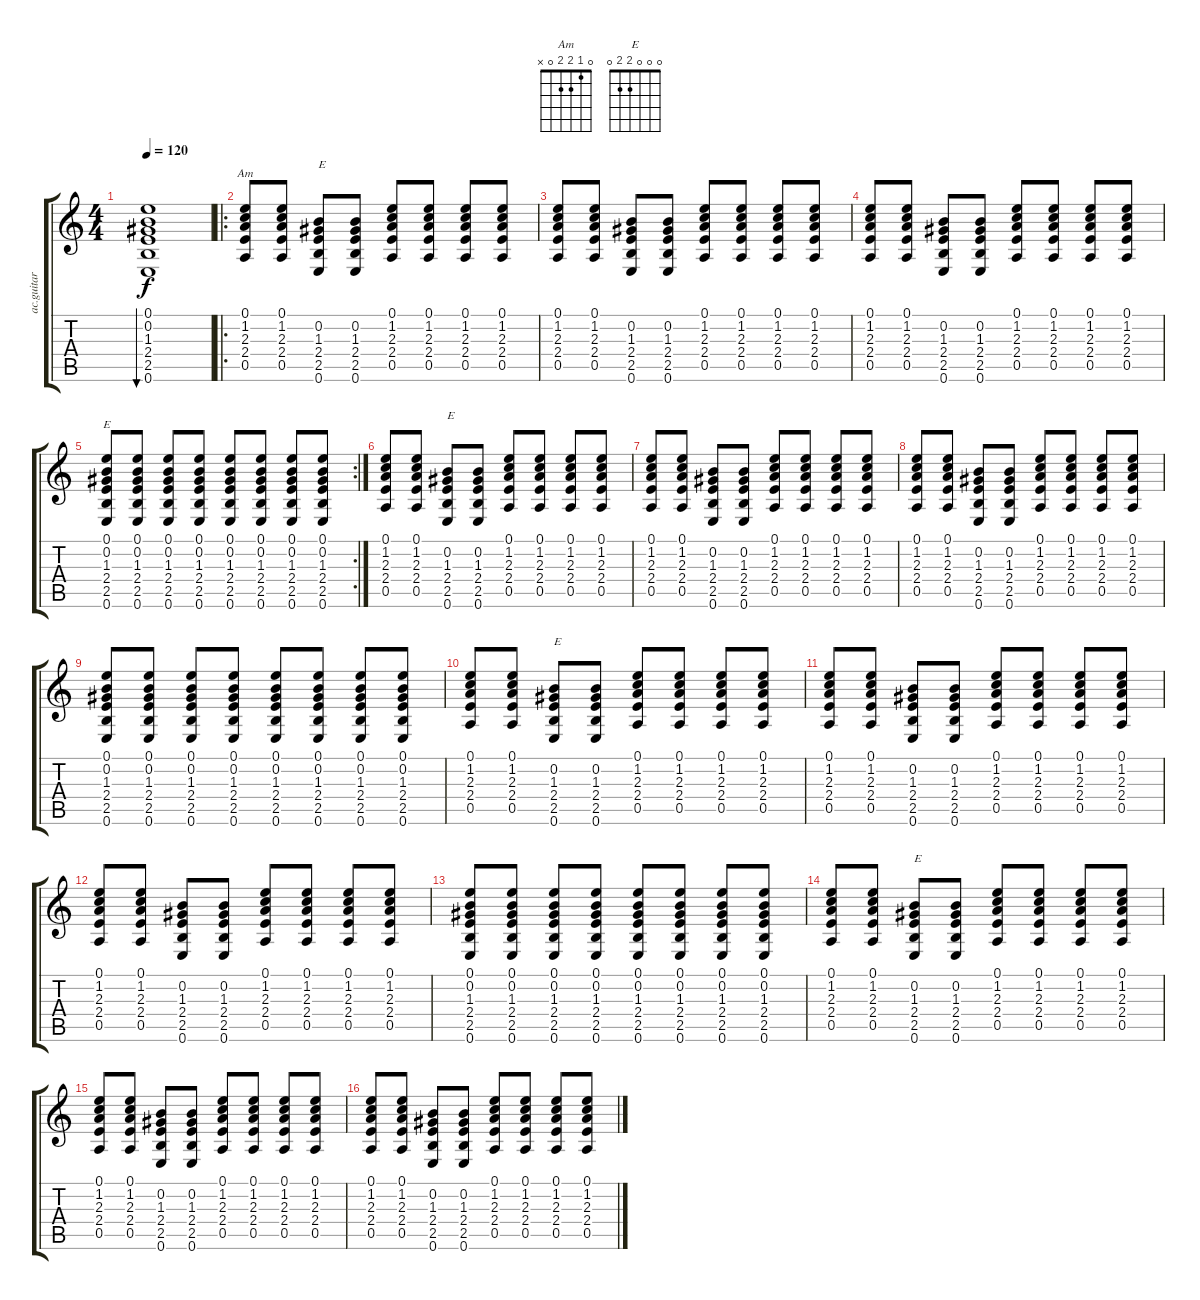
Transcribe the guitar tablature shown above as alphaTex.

\track ("ac.guitar" "ac.guitar") {instrument acousticguitarnylon}
\staff {score tabs}
\tuning (E4 B3 G3 D3 A2 E2) {hide}
\chord ("Am" 0 1 2 2 0 x)
\chord ("E" 0 0 0 2 2 0)
\ts (4 4)
\tempo 120
\clef g2
\ks c
(0.1 0.2 1.3 2.4 2.5 0.6).1{bu 120 dy f instrument acousticguitarnylon} |
\ro
(0.1 1.2 2.3 2.4 0.5).8{ch "Am"} (0.1 1.2 2.3 2.4 0.5).8 (0.2 1.3 2.4 2.5 0.6).8{txt "E"} (0.2 1.3 2.4 2.5 0.6).8 (0.1 1.2 2.3 2.4 0.5).8 (0.1 1.2 2.3 2.4 0.5).8 (0.1 1.2 2.3 2.4 0.5).8 (0.1 1.2 2.3 2.4 0.5).8 |
(0.1 1.2 2.3 2.4 0.5).8 (0.1 1.2 2.3 2.4 0.5).8 (0.2 1.3 2.4 2.5 0.6).8 (0.2 1.3 2.4 2.5 0.6).8 (0.1 1.2 2.3 2.4 0.5).8 (0.1 1.2 2.3 2.4 0.5).8 (0.1 1.2 2.3 2.4 0.5).8 (0.1 1.2 2.3 2.4 0.5).8 |
(0.1 1.2 2.3 2.4 0.5).8 (0.1 1.2 2.3 2.4 0.5).8 (0.2 1.3 2.4 2.5 0.6).8 (0.2 1.3 2.4 2.5 0.6).8 (0.1 1.2 2.3 2.4 0.5).8 (0.1 1.2 2.3 2.4 0.5).8 (0.1 1.2 2.3 2.4 0.5).8 (0.1 1.2 2.3 2.4 0.5).8 |
\rc 2
(0.1 0.2 1.3 2.4 2.5 0.6).8{ch "E"} (0.1 0.2 1.3 2.4 2.5 0.6).8 (0.1 0.2 1.3 2.4 2.5 0.6).8 (0.1 0.2 1.3 2.4 2.5 0.6).8 (0.1 0.2 1.3 2.4 2.5 0.6).8 (0.1 0.2 1.3 2.4 2.5 0.6).8 (0.1 0.2 1.3 2.4 2.5 0.6).8 (0.1 0.2 1.3 2.4 2.5 0.6).8 |
(0.1 1.2 2.3 2.4 0.5).8 (0.1 1.2 2.3 2.4 0.5).8 (0.2 1.3 2.4 2.5 0.6).8{txt "E"} (0.2 1.3 2.4 2.5 0.6).8 (0.1 1.2 2.3 2.4 0.5).8 (0.1 1.2 2.3 2.4 0.5).8 (0.1 1.2 2.3 2.4 0.5).8 (0.1 1.2 2.3 2.4 0.5).8 |
(0.1 1.2 2.3 2.4 0.5).8 (0.1 1.2 2.3 2.4 0.5).8 (0.2 1.3 2.4 2.5 0.6).8 (0.2 1.3 2.4 2.5 0.6).8 (0.1 1.2 2.3 2.4 0.5).8 (0.1 1.2 2.3 2.4 0.5).8 (0.1 1.2 2.3 2.4 0.5).8 (0.1 1.2 2.3 2.4 0.5).8 |
(0.1 1.2 2.3 2.4 0.5).8 (0.1 1.2 2.3 2.4 0.5).8 (0.2 1.3 2.4 2.5 0.6).8 (0.2 1.3 2.4 2.5 0.6).8 (0.1 1.2 2.3 2.4 0.5).8 (0.1 1.2 2.3 2.4 0.5).8 (0.1 1.2 2.3 2.4 0.5).8 (0.1 1.2 2.3 2.4 0.5).8 |
(0.1 0.2 1.3 2.4 2.5 0.6).8 (0.1 0.2 1.3 2.4 2.5 0.6).8 (0.1 0.2 1.3 2.4 2.5 0.6).8 (0.1 0.2 1.3 2.4 2.5 0.6).8 (0.1 0.2 1.3 2.4 2.5 0.6).8 (0.1 0.2 1.3 2.4 2.5 0.6).8 (0.1 0.2 1.3 2.4 2.5 0.6).8 (0.1 0.2 1.3 2.4 2.5 0.6).8 |
(0.1 1.2 2.3 2.4 0.5).8 (0.1 1.2 2.3 2.4 0.5).8 (0.2 1.3 2.4 2.5 0.6).8{txt "E"} (0.2 1.3 2.4 2.5 0.6).8 (0.1 1.2 2.3 2.4 0.5).8 (0.1 1.2 2.3 2.4 0.5).8 (0.1 1.2 2.3 2.4 0.5).8 (0.1 1.2 2.3 2.4 0.5).8 |
(0.1 1.2 2.3 2.4 0.5).8 (0.1 1.2 2.3 2.4 0.5).8 (0.2 1.3 2.4 2.5 0.6).8 (0.2 1.3 2.4 2.5 0.6).8 (0.1 1.2 2.3 2.4 0.5).8 (0.1 1.2 2.3 2.4 0.5).8 (0.1 1.2 2.3 2.4 0.5).8 (0.1 1.2 2.3 2.4 0.5).8 |
(0.1 1.2 2.3 2.4 0.5).8 (0.1 1.2 2.3 2.4 0.5).8 (0.2 1.3 2.4 2.5 0.6).8 (0.2 1.3 2.4 2.5 0.6).8 (0.1 1.2 2.3 2.4 0.5).8 (0.1 1.2 2.3 2.4 0.5).8 (0.1 1.2 2.3 2.4 0.5).8 (0.1 1.2 2.3 2.4 0.5).8 |
(0.1 0.2 1.3 2.4 2.5 0.6).8 (0.1 0.2 1.3 2.4 2.5 0.6).8 (0.1 0.2 1.3 2.4 2.5 0.6).8 (0.1 0.2 1.3 2.4 2.5 0.6).8 (0.1 0.2 1.3 2.4 2.5 0.6).8 (0.1 0.2 1.3 2.4 2.5 0.6).8 (0.1 0.2 1.3 2.4 2.5 0.6).8 (0.1 0.2 1.3 2.4 2.5 0.6).8 |
(0.1 1.2 2.3 2.4 0.5).8 (0.1 1.2 2.3 2.4 0.5).8 (0.2 1.3 2.4 2.5 0.6).8{txt "E"} (0.2 1.3 2.4 2.5 0.6).8 (0.1 1.2 2.3 2.4 0.5).8 (0.1 1.2 2.3 2.4 0.5).8 (0.1 1.2 2.3 2.4 0.5).8 (0.1 1.2 2.3 2.4 0.5).8 |
(0.1 1.2 2.3 2.4 0.5).8 (0.1 1.2 2.3 2.4 0.5).8 (0.2 1.3 2.4 2.5 0.6).8 (0.2 1.3 2.4 2.5 0.6).8 (0.1 1.2 2.3 2.4 0.5).8 (0.1 1.2 2.3 2.4 0.5).8 (0.1 1.2 2.3 2.4 0.5).8 (0.1 1.2 2.3 2.4 0.5).8 |
(0.1 1.2 2.3 2.4 0.5).8 (0.1 1.2 2.3 2.4 0.5).8 (0.2 1.3 2.4 2.5 0.6).8 (0.2 1.3 2.4 2.5 0.6).8 (0.1 1.2 2.3 2.4 0.5).8 (0.1 1.2 2.3 2.4 0.5).8 (0.1 1.2 2.3 2.4 0.5).8 (0.1 1.2 2.3 2.4 0.5).8
